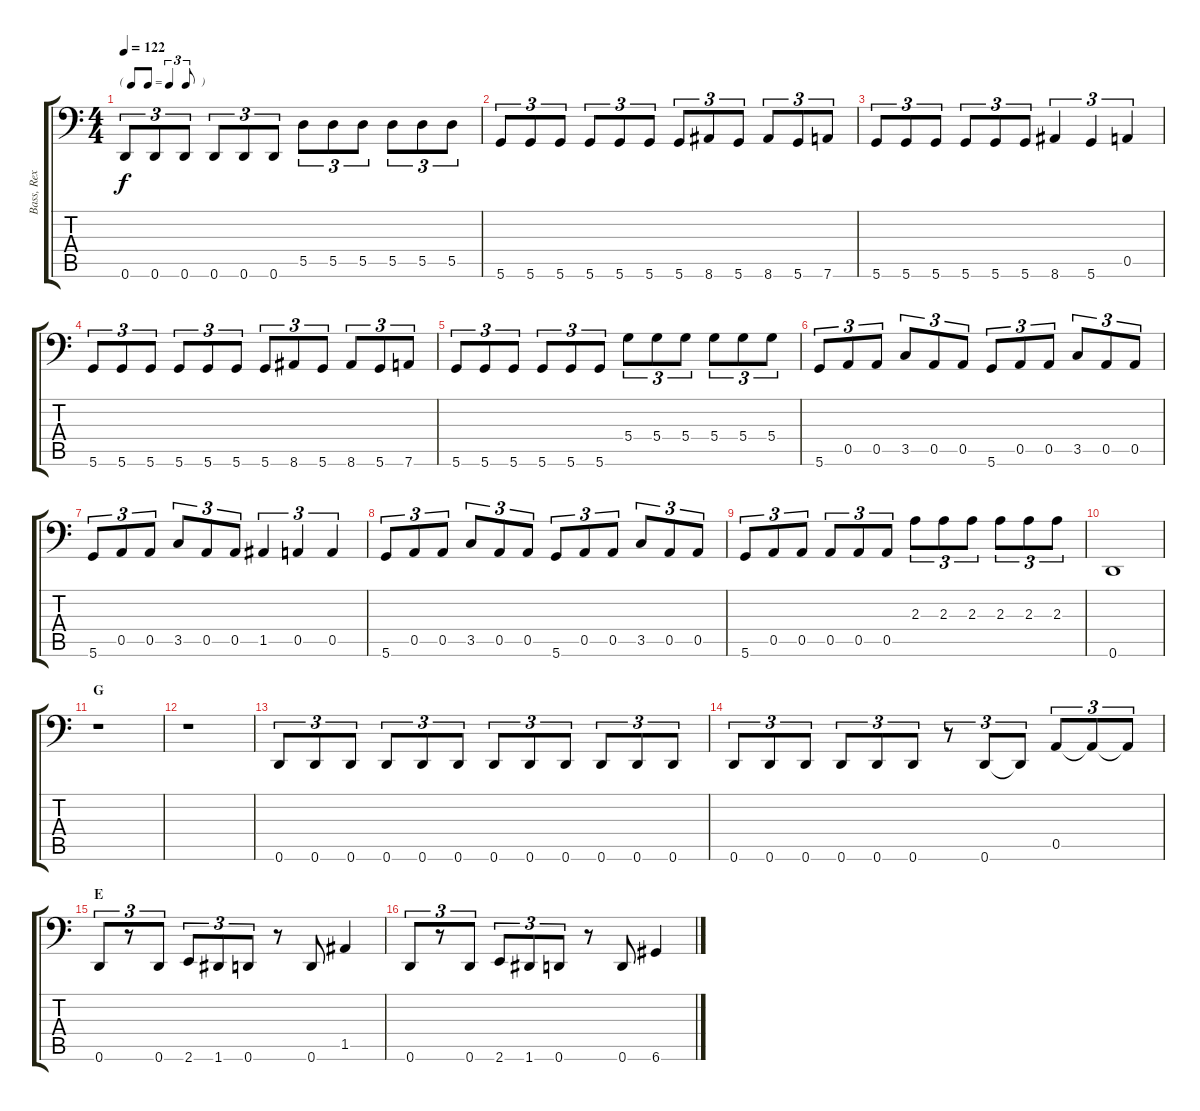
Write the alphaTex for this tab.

\track ("Bass, Rex" "Bass, Rex") {instrument electricbasspick}
\staff {score tabs}
\tuning (E3 B2 G2 D2 A1 D1) {hide}
\ts (4 4)
\tf triplet8th
\tempo 122
\clef f4
\ks c
0.6.8{tu (3 2) dy f} 0.6.8{tu (3 2)} 0.6.8{tu (3 2)} 0.6.8{tu (3 2)} 0.6.8{tu (3 2)} 0.6.8{tu (3 2)} 5.5.8{tu (3 2)} 5.5.8{tu (3 2)} 5.5.8{tu (3 2)} 5.5.8{tu (3 2)} 5.5.8{tu (3 2)} 5.5.8{tu (3 2)} |
5.6.8{tu (3 2)} 5.6.8{tu (3 2)} 5.6.8{tu (3 2)} 5.6.8{tu (3 2)} 5.6.8{tu (3 2)} 5.6.8{tu (3 2)} 5.6.8{tu (3 2)} 8.6.8{tu (3 2)} 5.6.8{tu (3 2)} 8.6.8{tu (3 2)} 5.6.8{tu (3 2)} 7.6.8{tu (3 2)} |
5.6.8{tu (3 2)} 5.6.8{tu (3 2)} 5.6.8{tu (3 2)} 5.6.8{tu (3 2)} 5.6.8{tu (3 2)} 5.6.8{tu (3 2)} 8.6.4{tu (3 2)} 5.6.4{tu (3 2)} 0.5.4{tu (3 2)} |
5.6.8{tu (3 2)} 5.6.8{tu (3 2)} 5.6.8{tu (3 2)} 5.6.8{tu (3 2)} 5.6.8{tu (3 2)} 5.6.8{tu (3 2)} 5.6.8{tu (3 2)} 8.6.8{tu (3 2)} 5.6.8{tu (3 2)} 8.6.8{tu (3 2)} 5.6.8{tu (3 2)} 7.6.8{tu (3 2)} |
5.6.8{tu (3 2)} 5.6.8{tu (3 2)} 5.6.8{tu (3 2)} 5.6.8{tu (3 2)} 5.6.8{tu (3 2)} 5.6.8{tu (3 2)} 5.4.8{tu (3 2)} 5.4.8{tu (3 2)} 5.4.8{tu (3 2)} 5.4.8{tu (3 2)} 5.4.8{tu (3 2)} 5.4.8{tu (3 2)} |
5.6.8{tu (3 2)} 0.5.8{tu (3 2)} 0.5.8{tu (3 2)} 3.5.8{tu (3 2)} 0.5.8{tu (3 2)} 0.5.8{tu (3 2)} 5.6.8{tu (3 2)} 0.5.8{tu (3 2)} 0.5.8{tu (3 2)} 3.5.8{tu (3 2)} 0.5.8{tu (3 2)} 0.5.8{tu (3 2)} |
5.6.8{tu (3 2)} 0.5.8{tu (3 2)} 0.5.8{tu (3 2)} 3.5.8{tu (3 2)} 0.5.8{tu (3 2)} 0.5.8{tu (3 2)} 1.5.4{tu (3 2)} 0.5.4{tu (3 2)} 0.5.4{tu (3 2)} |
5.6.8{tu (3 2)} 0.5.8{tu (3 2)} 0.5.8{tu (3 2)} 3.5.8{tu (3 2)} 0.5.8{tu (3 2)} 0.5.8{tu (3 2)} 5.6.8{tu (3 2)} 0.5.8{tu (3 2)} 0.5.8{tu (3 2)} 3.5.8{tu (3 2)} 0.5.8{tu (3 2)} 0.5.8{tu (3 2)} |
5.6.8{tu (3 2)} 0.5.8{tu (3 2)} 0.5.8{tu (3 2)} 0.5.8{tu (3 2)} 0.5.8{tu (3 2)} 0.5.8{tu (3 2)} 2.3.8{tu (3 2)} 2.3.8{tu (3 2)} 2.3.8{tu (3 2)} 2.3.8{tu (3 2)} 2.3.8{tu (3 2)} 2.3.8{tu (3 2)} |
0.6.1 |
\section ("" "G")
r.1 |
r.1 |
0.6.8{tu (3 2)} 0.6.8{tu (3 2)} 0.6.8{tu (3 2)} 0.6.8{tu (3 2)} 0.6.8{tu (3 2)} 0.6.8{tu (3 2)} 0.6.8{tu (3 2)} 0.6.8{tu (3 2)} 0.6.8{tu (3 2)} 0.6.8{tu (3 2)} 0.6.8{tu (3 2)} 0.6.8{tu (3 2)} |
0.6.8{tu (3 2)} 0.6.8{tu (3 2)} 0.6.8{tu (3 2)} 0.6.8{tu (3 2)} 0.6.8{tu (3 2)} 0.6.8{tu (3 2)} r.8{tu (3 2)} 0.6.8{tu (3 2)} 0.6{t}.8{tu (3 2)} 0.5.8{tu (3 2)} 0.5{t}.8{tu (3 2)} 0.5{t}.8{tu (3 2)} |
\section ("" "E")
0.6.8{tu (3 2)} r.8{tu (3 2)} 0.6.8{tu (3 2)} 2.6.8{tu (3 2)} 1.6.8{tu (3 2)} 0.6.8{tu (3 2)} r.8 0.6.8 1.5.4 |
0.6.8{tu (3 2)} r.8{tu (3 2)} 0.6.8{tu (3 2)} 2.6.8{tu (3 2)} 1.6.8{tu (3 2)} 0.6.8{tu (3 2)} r.8 0.6.8 6.6.4
